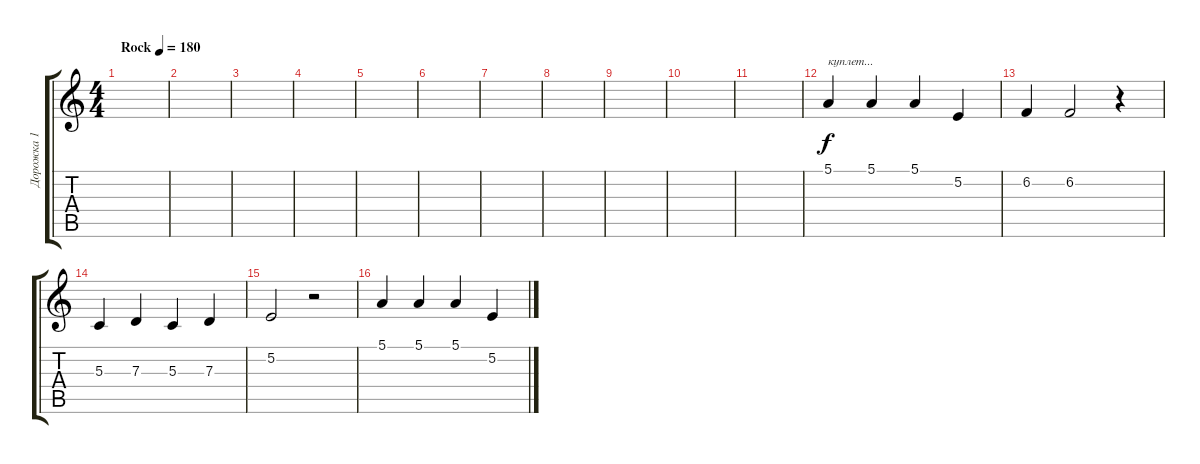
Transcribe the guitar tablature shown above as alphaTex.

\track ("Дорожка 1" "Дорожка 1") {instrument acousticgrandpiano}
\staff {score tabs}
\tuning (E4 B3 G3 D3 A2 E2) {hide}
\ts (4 4)
\tempo (180 "Rock")
\clef g2
\ks c
|
|
|
|
|
|
|
|
|
|
|
5.1.4{txt "куплет..."} 5.1.4 5.1.4 5.2.4 |
6.2.4 6.2.2 r.4 |
5.3.4 7.3.4 5.3.4 7.3.4 |
5.2.2 r.2 |
5.1.4 5.1.4 5.1.4 5.2.4
